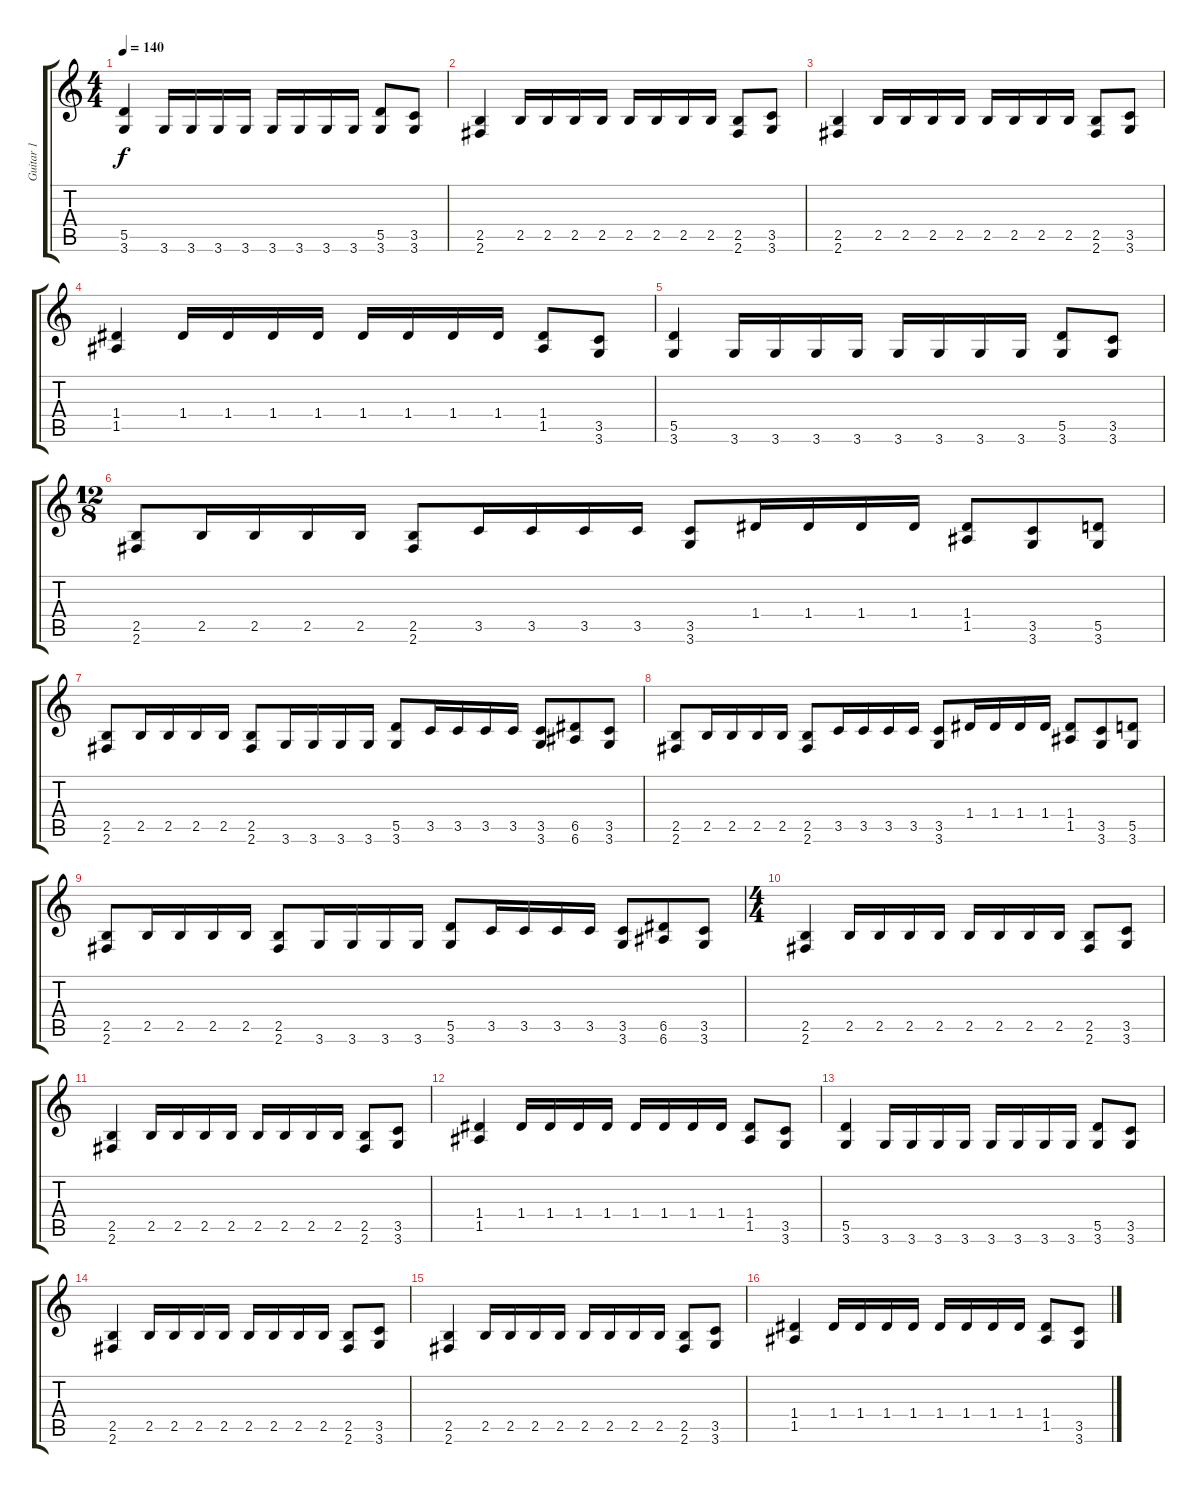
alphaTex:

\track ("Guitar 1" "Guitar 1") {instrument distortionguitar}
\staff {score tabs}
\tuning (E4 B3 G3 D3 A2 E2) {hide}
\ts (4 4)
\tempo 140
\clef g2
\ks c
(5.5 3.6).4{dy f} 3.6.16 3.6.16 3.6.16 3.6.16 3.6.16 3.6.16 3.6.16 3.6.16 (5.5 3.6).8 (3.5 3.6).8 |
(2.5 2.6).4 2.5.16 2.5.16 2.5.16 2.5.16 2.5.16 2.5.16 2.5.16 2.5.16 (2.5 2.6).8 (3.5 3.6).8 |
(2.5 2.6).4 2.5.16 2.5.16 2.5.16 2.5.16 2.5.16 2.5.16 2.5.16 2.5.16 (2.5 2.6).8 (3.5 3.6).8 |
(1.4 1.5).4 1.4.16 1.4.16 1.4.16 1.4.16 1.4.16 1.4.16 1.4.16 1.4.16 (1.4 1.5).8 (3.5 3.6).8 |
(5.5 3.6).4 3.6.16 3.6.16 3.6.16 3.6.16 3.6.16 3.6.16 3.6.16 3.6.16 (5.5 3.6).8 (3.5 3.6).8 |
\ts (12 8)
(2.5 2.6).8 2.5.16 2.5.16 2.5.16 2.5.16 (2.5 2.6).8 3.5.16 3.5.16 3.5.16 3.5.16 (3.5 3.6).8 1.4.16 1.4.16 1.4.16 1.4.16 (1.4 1.5).8 (3.5 3.6).8 (5.5 3.6).8 |
(2.5 2.6).8 2.5.16 2.5.16 2.5.16 2.5.16 (2.5 2.6).8 3.6.16 3.6.16 3.6.16 3.6.16 (5.5 3.6).8 3.5.16 3.5.16 3.5.16 3.5.16 (3.5 3.6).8 (6.5 6.6).8 (3.5 3.6).8 |
(2.5 2.6).8 2.5.16 2.5.16 2.5.16 2.5.16 (2.5 2.6).8 3.5.16 3.5.16 3.5.16 3.5.16 (3.5 3.6).8 1.4.16 1.4.16 1.4.16 1.4.16 (1.4 1.5).8 (3.5 3.6).8 (5.5 3.6).8 |
(2.5 2.6).8 2.5.16 2.5.16 2.5.16 2.5.16 (2.5 2.6).8 3.6.16 3.6.16 3.6.16 3.6.16 (5.5 3.6).8 3.5.16 3.5.16 3.5.16 3.5.16 (3.5 3.6).8 (6.5 6.6).8 (3.5 3.6).8 |
\ts (4 4)
(2.5 2.6).4 2.5.16 2.5.16 2.5.16 2.5.16 2.5.16 2.5.16 2.5.16 2.5.16 (2.5 2.6).8 (3.5 3.6).8 |
(2.5 2.6).4 2.5.16 2.5.16 2.5.16 2.5.16 2.5.16 2.5.16 2.5.16 2.5.16 (2.5 2.6).8 (3.5 3.6).8 |
(1.4 1.5).4 1.4.16 1.4.16 1.4.16 1.4.16 1.4.16 1.4.16 1.4.16 1.4.16 (1.4 1.5).8 (3.5 3.6).8 |
(5.5 3.6).4 3.6.16 3.6.16 3.6.16 3.6.16 3.6.16 3.6.16 3.6.16 3.6.16 (5.5 3.6).8 (3.5 3.6).8 |
(2.5 2.6).4 2.5.16 2.5.16 2.5.16 2.5.16 2.5.16 2.5.16 2.5.16 2.5.16 (2.5 2.6).8 (3.5 3.6).8 |
(2.5 2.6).4 2.5.16 2.5.16 2.5.16 2.5.16 2.5.16 2.5.16 2.5.16 2.5.16 (2.5 2.6).8 (3.5 3.6).8 |
(1.4 1.5).4 1.4.16 1.4.16 1.4.16 1.4.16 1.4.16 1.4.16 1.4.16 1.4.16 (1.4 1.5).8 (3.5 3.6).8
